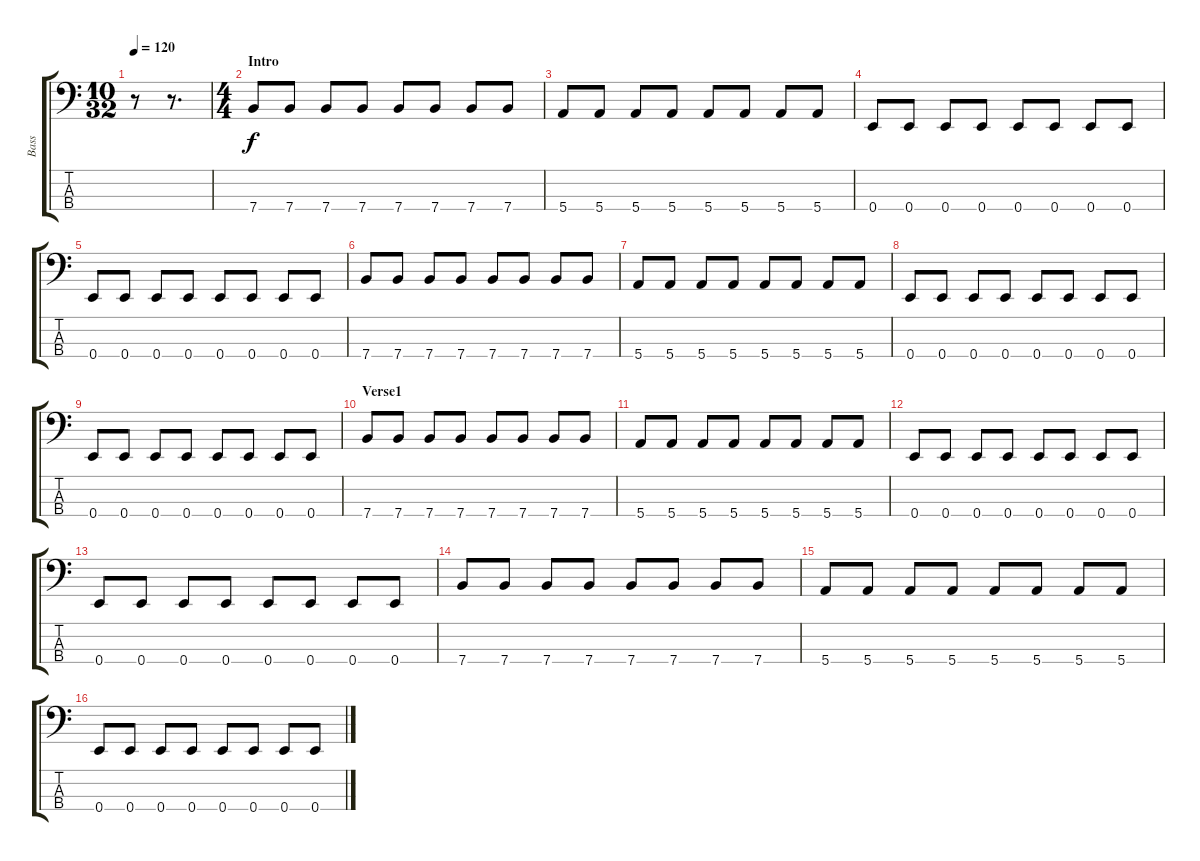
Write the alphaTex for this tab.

\track ("Bass" "Bass") {instrument electricbassfinger}
\staff {score tabs}
\tuning (G2 D2 A1 E1) {hide}
\ts (10 32)
\tempo 120
\clef f4
\ks c
r.8{dy f instrument electricbassfinger} r.8{d} |
\ts (4 4)
\section ("" "Intro")
7.4.8 7.4.8 7.4.8 7.4.8 7.4.8 7.4.8 7.4.8 7.4.8 |
5.4.8 5.4.8 5.4.8 5.4.8 5.4.8 5.4.8 5.4.8 5.4.8 |
0.4.8 0.4.8 0.4.8 0.4.8 0.4.8 0.4.8 0.4.8 0.4.8 |
0.4.8 0.4.8 0.4.8 0.4.8 0.4.8 0.4.8 0.4.8 0.4.8 |
7.4.8 7.4.8 7.4.8 7.4.8 7.4.8 7.4.8 7.4.8 7.4.8 |
5.4.8 5.4.8 5.4.8 5.4.8 5.4.8 5.4.8 5.4.8 5.4.8 |
0.4.8 0.4.8 0.4.8 0.4.8 0.4.8 0.4.8 0.4.8 0.4.8 |
0.4.8 0.4.8 0.4.8 0.4.8 0.4.8 0.4.8 0.4.8 0.4.8 |
\section ("" "Verse1")
7.4.8 7.4.8 7.4.8 7.4.8 7.4.8 7.4.8 7.4.8 7.4.8 |
5.4.8 5.4.8 5.4.8 5.4.8 5.4.8 5.4.8 5.4.8 5.4.8 |
0.4.8 0.4.8 0.4.8 0.4.8 0.4.8 0.4.8 0.4.8 0.4.8 |
0.4.8 0.4.8 0.4.8 0.4.8 0.4.8 0.4.8 0.4.8 0.4.8 |
7.4.8 7.4.8 7.4.8 7.4.8 7.4.8 7.4.8 7.4.8 7.4.8 |
5.4.8 5.4.8 5.4.8 5.4.8 5.4.8 5.4.8 5.4.8 5.4.8 |
0.4.8 0.4.8 0.4.8 0.4.8 0.4.8 0.4.8 0.4.8 0.4.8
